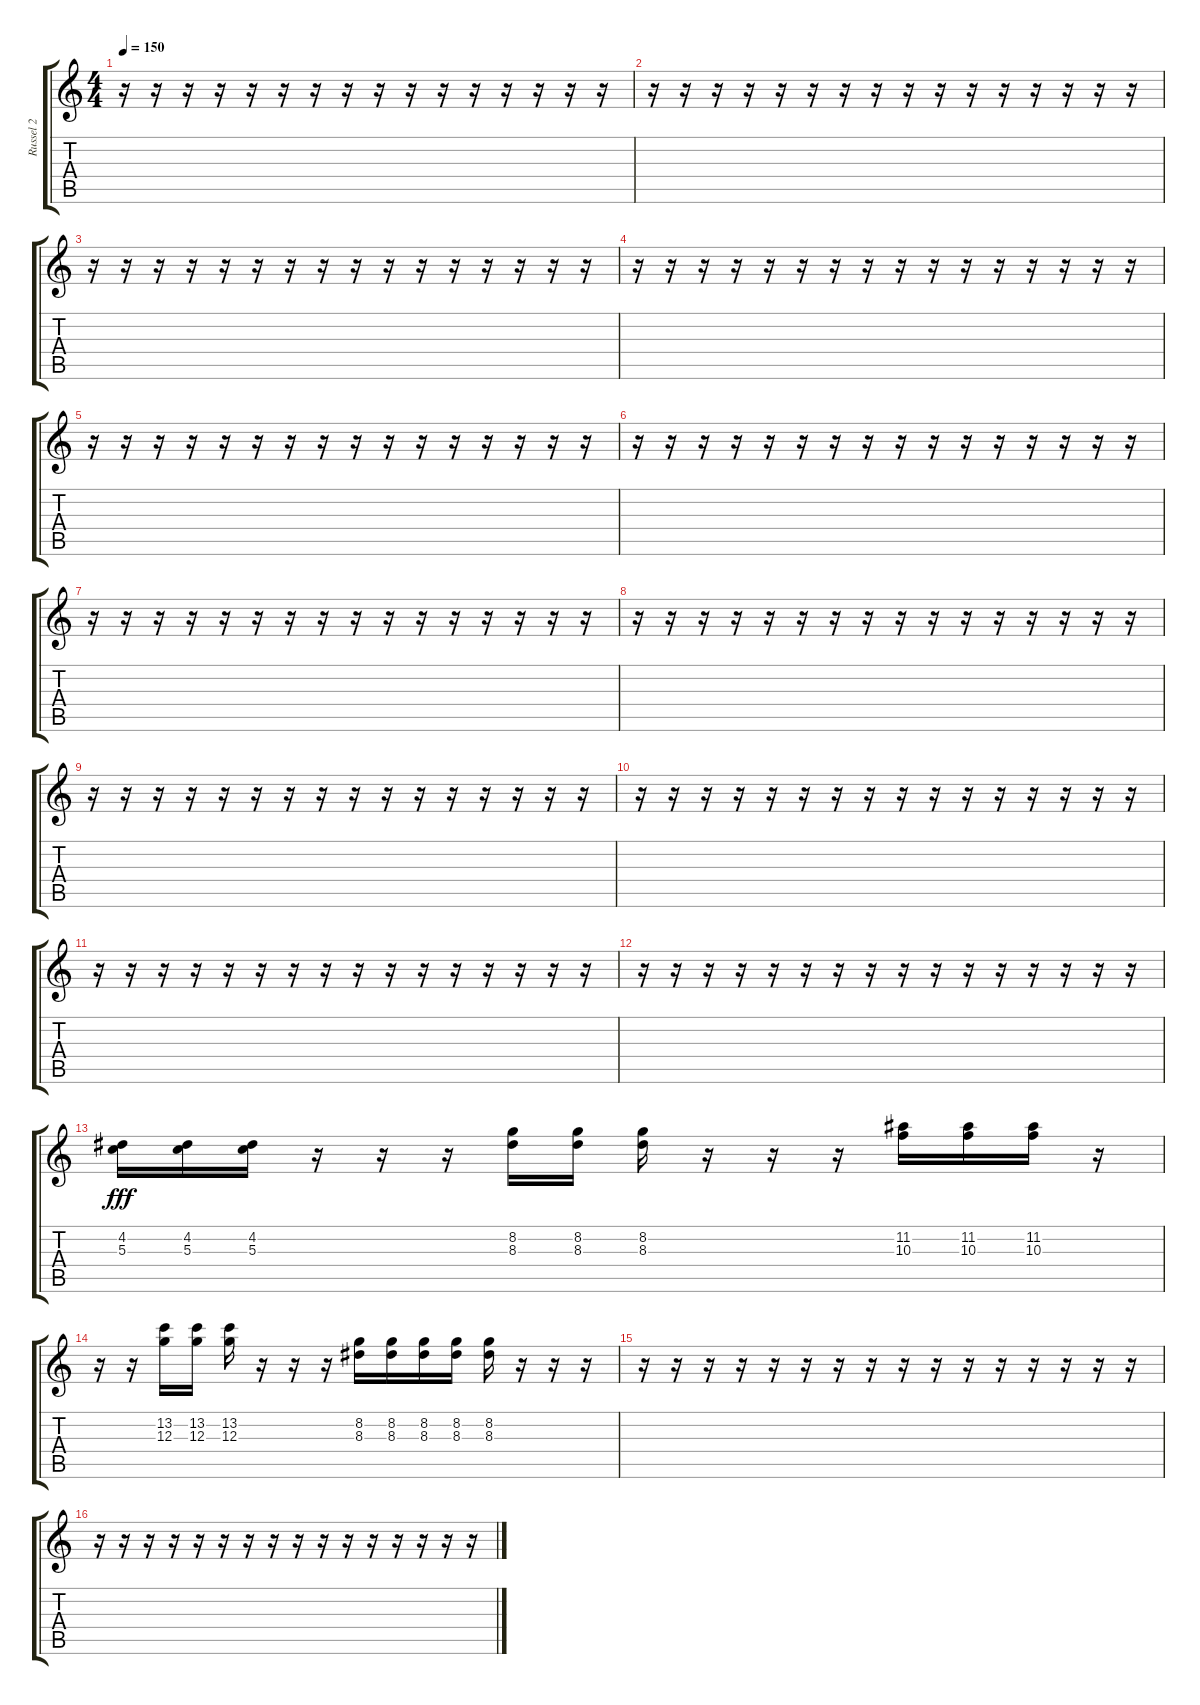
\track ("Russel 2" "Russel 2") {instrument distortionguitar}
\staff {score tabs}
\tuning (E4 B3 G3 D3 A2 E2) {hide}
\ts (4 4)
\tempo 150
\clef g2
\ks c
r.16{dy f} r.16 r.16 r.16 r.16 r.16 r.16 r.16 r.16 r.16 r.16 r.16 r.16 r.16 r.16 r.16 |
r.16 r.16 r.16 r.16 r.16 r.16 r.16 r.16 r.16 r.16 r.16 r.16 r.16 r.16 r.16 r.16 |
r.16 r.16 r.16 r.16 r.16 r.16 r.16 r.16 r.16 r.16 r.16 r.16 r.16 r.16 r.16 r.16 |
r.16 r.16 r.16 r.16 r.16 r.16 r.16 r.16 r.16 r.16 r.16 r.16 r.16 r.16 r.16 r.16 |
r.16 r.16 r.16 r.16 r.16 r.16 r.16 r.16 r.16 r.16 r.16 r.16 r.16 r.16 r.16 r.16 |
r.16 r.16 r.16 r.16 r.16 r.16 r.16 r.16 r.16 r.16 r.16 r.16 r.16 r.16 r.16 r.16 |
r.16 r.16 r.16 r.16 r.16 r.16 r.16 r.16 r.16 r.16 r.16 r.16 r.16 r.16 r.16 r.16 |
r.16 r.16 r.16 r.16 r.16 r.16 r.16 r.16 r.16 r.16 r.16 r.16 r.16 r.16 r.16 r.16 |
r.16 r.16 r.16 r.16 r.16 r.16 r.16 r.16 r.16 r.16 r.16 r.16 r.16 r.16 r.16 r.16 |
r.16 r.16 r.16 r.16 r.16 r.16 r.16 r.16 r.16 r.16 r.16 r.16 r.16 r.16 r.16 r.16 |
r.16 r.16 r.16 r.16 r.16 r.16 r.16 r.16 r.16 r.16 r.16 r.16 r.16 r.16 r.16 r.16 |
r.16 r.16 r.16 r.16 r.16 r.16 r.16 r.16 r.16 r.16 r.16 r.16 r.16 r.16 r.16 r.16 |
(4.2 5.3).16{dy fff} (4.2 5.3).16 (4.2 5.3).16 r.16 r.16 r.16 (8.2 8.3).16 (8.2 8.3).16 (8.2 8.3).16 r.16 r.16 r.16 (11.2 10.3).16 (11.2 10.3).16 (11.2 10.3).16 r.16 |
r.16 r.16 (13.2 12.3).16 (13.2 12.3).16 (13.2 12.3).16 r.16 r.16 r.16 (8.2 8.3).16 (8.2 8.3).16 (8.2 8.3).16 (8.2 8.3).16 (8.2 8.3).16 r.16 r.16 r.16 |
r.16 r.16 r.16 r.16 r.16 r.16 r.16 r.16 r.16 r.16 r.16 r.16 r.16 r.16 r.16 r.16 |
r.16 r.16 r.16 r.16 r.16 r.16 r.16 r.16 r.16 r.16 r.16 r.16 r.16 r.16 r.16 r.16
